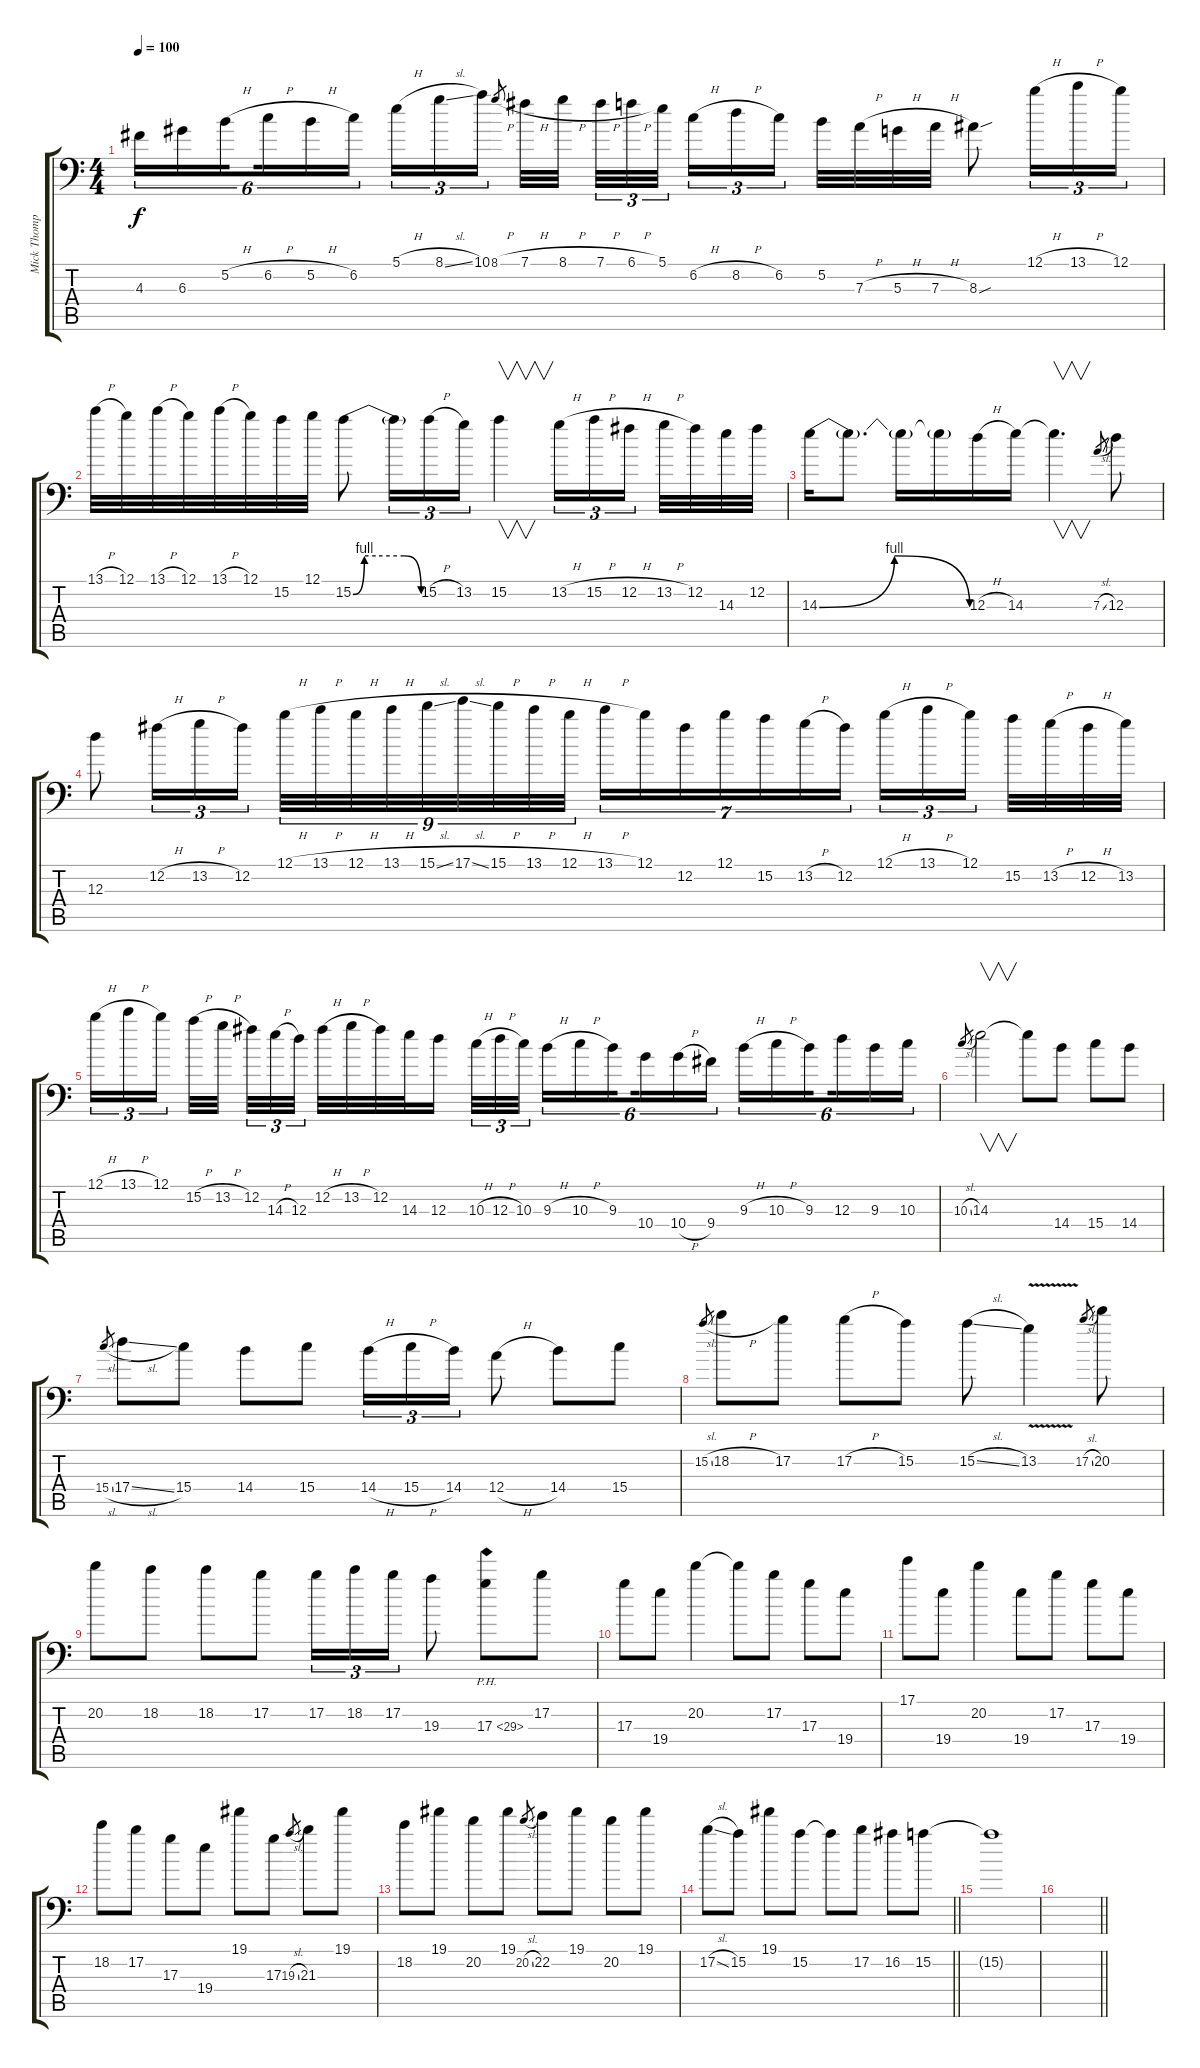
\track ("Mick Thompson" "Mick Thomp") {instrument distortionguitar}
\staff {score tabs}
\tuning (B3 Gb3 D3 A2 E2 A1) {hide}
\ts (4 4)
\tempo 100
\clef f4
\ks c
4.3.16{tu (6 4) dy f} 6.3.16{tu (6 4)} 5.2{h}.16{tu (6 4) beam splitsecondary} 6.2{h}.16{tu (6 4)} 5.2{h}.16{tu (6 4)} 6.2.16{tu (6 4)} 5.1{h}.16{tu (3 2)} 8.1{sl}.16{tu (3 2)} 10.1.16{tu (3 2)} 8.1{h}.8{gr beam splitsecondary} 7.1{h}.32 8.1{h}.32{beam splitsecondary} 7.1{h}.32{tu (3 2)} 6.1{h}.32{tu (3 2)} 5.1.32{tu (3 2)} 6.2{h}.16{tu (3 2)} 8.2{h}.16{tu (3 2)} 6.2.16{tu (3 2) beam splitsecondary} 5.2.32 7.3{h}.32 5.3{h}.32 7.3{h}.32 8.3{sou}.8 12.1{h}.16{tu (3 2)} 13.1{h}.16{tu (3 2)} 12.1.16{tu (3 2)} |
13.1{h}.32 12.1.32 13.1{h}.32 12.1.32 13.1{h}.32 12.1.32 15.2.32 12.1.32 15.2{be (custom 0 0 10 4 20 4 45 4 60 0)}.8 15.2{t}.16{tu (3 2)} 15.2{h}.16{tu (3 2)} 13.2.16{tu (3 2)} 15.2.4{v} 13.2{h}.16{tu (3 2)} 15.2{h}.16{tu (3 2)} 12.2{h}.16{tu (3 2) beam splitsecondary} 13.2{h}.32 12.2.32 14.3.32 12.2.32 |
14.3{be (bendrelease 0 0 10 4 45 4 60 0)}.16 14.3{t}.8{d} 14.3{t}.16 14.3{t}.16 12.3{h}.16 14.3.16 14.3{t}.4{v d} 7.3{sl}.8{gr} 12.3.8 |
12.3.8 12.2{h}.16{tu (3 2)} 13.2{h}.16{tu (3 2)} 12.2.16{tu (3 2)} 12.1{h}.32{tu (9 8)} 13.1{h}.32{tu (9 8)} 12.1{h}.32{tu (9 8)} 13.1{h}.32{tu (9 8)} 15.1{sl}.32{tu (9 8)} 17.1{sl}.32{tu (9 8)} 15.1{h}.32{tu (9 8)} 13.1{h}.32{tu (9 8)} 12.1{h}.32{tu (9 8)} 13.1{h}.16{tu (7 4)} 12.1.16{tu (7 4)} 12.2.16{tu (7 4)} 12.1.16{tu (7 4)} 15.2.16{tu (7 4)} 13.2{h}.16{tu (7 4)} 12.2.16{tu (7 4)} 12.1{h}.16{tu (3 2)} 13.1{h}.16{tu (3 2)} 12.1.16{tu (3 2) beam splitsecondary} 15.2.32 13.2{h}.32 12.2{h}.32 13.2.32 |
12.1{h}.16{tu (3 2)} 13.1{h}.16{tu (3 2)} 12.1.16{tu (3 2) beam splitsecondary} 15.2{h}.32 13.2{h}.32{beam splitsecondary} 12.2.32{tu (3 2)} 14.3{h}.32{tu (3 2)} 12.3.32{tu (3 2)} 12.2{h}.32 13.2{h}.32 12.2.32 14.3.32 12.3.16{beam splitsecondary} 10.3{h}.32{tu (3 2)} 12.3{h}.32{tu (3 2)} 10.3.32{tu (3 2)} 9.3{h}.16{tu (6 4)} 10.3{h}.16{tu (6 4)} 9.3.16{tu (6 4) beam splitsecondary} 10.4.16{tu (6 4)} 10.4{h}.16{tu (6 4)} 9.4.16{tu (6 4)} 9.3{h}.16{tu (6 4)} 10.3{h}.16{tu (6 4)} 9.3.16{tu (6 4) beam splitsecondary} 12.3.16{tu (6 4)} 9.3.16{tu (6 4)} 10.3.16{tu (6 4)} |
10.3{sl}.8{gr} 14.3.2{v} 14.3{t}.8 14.4.8 15.4.8 14.4.8 |
15.4{sl}.8{gr} 17.4{sl}.8 15.4.8 14.4.8 15.4.8 14.4{h}.16{tu (3 2)} 15.4{h}.16{tu (3 2)} 14.4.16{tu (3 2)} 12.4{h}.8 14.4.8 15.4.8 |
15.2{sl}.8{gr} 18.2{h}.8 17.2.8 17.2{h}.8 15.2.8 15.2{sl}.8 13.2{v}.4 17.2{sl}.8{gr} 20.2.8 |
20.2.8 18.2.8 18.2.8 17.2.8 17.2.16{tu (3 2)} 18.2.16{tu (3 2)} 17.2.16{tu (3 2)} 19.3.8 17.3{ph 12}.8 17.2.8 |
17.3.8 19.4.8 20.2.4 20.2{t}.8 17.2.8 17.3.8 19.4.8 |
17.1.8 19.4.8 20.2.4 19.4.8 17.2.8 17.3.8 19.4.8 |
18.2.8 17.2.8 17.3.8 19.4.8 19.1.8 17.3.8 19.3{sl}.8{gr} 21.3.8 19.1.8 |
18.2.8 19.1.8 20.2.8 19.1.8 20.2{sl}.8{gr} 22.2.8 19.1.8 20.2.8 19.1.8 |
\barLineRight lightlight
17.2{sl}.8 15.2.8 19.1.8 15.2.8 15.2{t}.8 17.2.8 16.2.8 15.2.8 |
15.2{t}.1 |
\barLineRight lightlight
